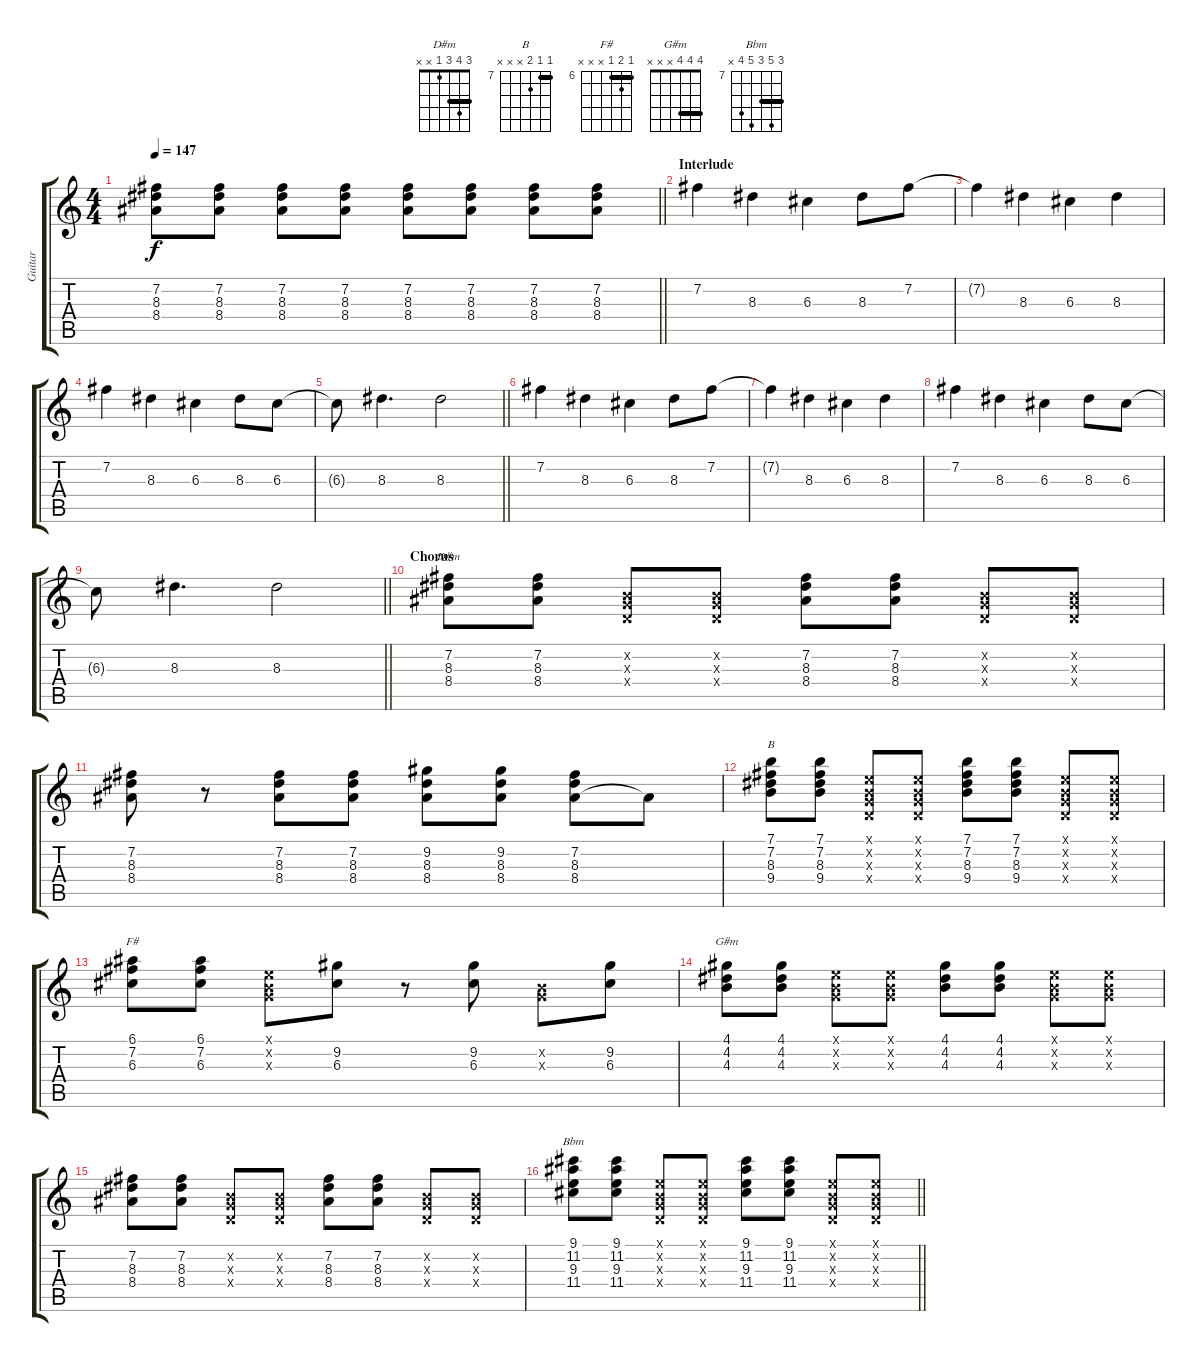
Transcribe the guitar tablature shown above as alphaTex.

\track ("Guitar" "Guitar") {instrument overdrivenguitar}
\staff {score tabs}
\tuning (E4 B3 G3 D3 A2 E2) {hide}
\chord ("D#m" 3 4 3 1 x x) {barre 3}
\chord ("B" 7 7 8 x x x) {firstfret 7 barre 7}
\chord ("F#" 6 7 6 x x x) {firstfret 6 barre 6}
\chord ("G#m" 4 4 4 x x x) {barre 4}
\chord ("Bbm" 9 11 9 11 10 x) {firstfret 7 barre 9}
\ts (4 4)
\tempo 147
\clef g2
\barLineRight lightlight
\ks c
(7.2 8.3 8.4).8{dy f} (7.2 8.3 8.4).8 (7.2 8.3 8.4).8 (7.2 8.3 8.4).8 (7.2 8.3 8.4).8 (7.2 8.3 8.4).8 (7.2 8.3 8.4).8 (7.2 8.3 8.4).8 |
\section ("" "Interlude")
7.2.4 8.3.4 6.3.4 8.3.8 7.2.8 |
7.2{t}.4 8.3.4 6.3.4 8.3.4 |
7.2.4 8.3.4 6.3.4 8.3.8 6.3.8 |
\barLineRight lightlight
6.3{t}.8 8.3.4{d} 8.3.2 |
7.2.4 8.3.4 6.3.4 8.3.8 7.2.8 |
7.2{t}.4 8.3.4 6.3.4 8.3.4 |
7.2.4 8.3.4 6.3.4 8.3.8 6.3.8 |
\barLineRight lightlight
6.3{t}.8 8.3.4{d} 8.3.2 |
\section ("" "Chorus")
(7.2 8.3 8.4).8{ch "D#m"} (7.2 8.3 8.4).8 (0.2{x} 0.3{x} 0.4{x}).8 (0.2{x} 0.3{x} 0.4{x}).8 (7.2 8.3 8.4).8 (7.2 8.3 8.4).8 (0.2{x} 0.3{x} 0.4{x}).8 (0.2{x} 0.3{x} 0.4{x}).8 |
(7.2 8.3 8.4).8 r.8 (7.2 8.3 8.4).8 (7.2 8.3 8.4).8 (9.2 8.3 8.4).8 (9.2 8.3 8.4).8 (7.2 8.3 8.4).8 8.4{t}.8 |
(7.1 7.2 8.3 9.4).8{ch "B"} (7.1 7.2 8.3 9.4).8 (0.1{x} 0.2{x} 0.3{x} 0.4{x}).8 (0.1{x} 0.2{x} 0.3{x} 0.4{x}).8 (7.1 7.2 8.3 9.4).8 (7.1 7.2 8.3 9.4).8 (0.1{x} 0.2{x} 0.3{x} 0.4{x}).8 (0.1{x} 0.2{x} 0.3{x} 0.4{x}).8 |
(6.1 7.2 6.3).8{ch "F#"} (6.1 7.2 6.3).8 (0.1{x} 0.2{x} 0.3{x}).8 (9.2 6.3).8 r.8 (9.2 6.3).8 (0.2{x} 0.3{x}).8 (9.2 6.3).8 |
(4.1 4.2 4.3).8{ch "G#m"} (4.1 4.2 4.3).8 (0.1{x} 0.2{x} 0.3{x}).8 (0.1{x} 0.2{x} 0.3{x}).8 (4.1 4.2 4.3).8 (4.1 4.2 4.3).8 (0.1{x} 0.2{x} 0.3{x}).8 (0.1{x} 0.2{x} 0.3{x}).8 |
(7.2 8.3 8.4).8 (7.2 8.3 8.4).8 (0.2{x} 0.3{x} 0.4{x}).8 (0.2{x} 0.3{x} 0.4{x}).8 (7.2 8.3 8.4).8 (7.2 8.3 8.4).8 (0.2{x} 0.3{x} 0.4{x}).8 (0.2{x} 0.3{x} 0.4{x}).8 |
\barLineRight lightlight
(9.1 11.2 9.3 11.4).8{ch "Bbm"} (9.1 11.2 9.3 11.4).8 (0.1{x} 0.2{x} 0.3{x} 0.4{x}).8 (0.1{x} 0.2{x} 0.3{x} 0.4{x}).8 (9.1 11.2 9.3 11.4).8 (9.1 11.2 9.3 11.4).8 (0.1{x} 0.2{x} 0.3{x} 0.4{x}).8 (0.1{x} 0.2{x} 0.3{x} 0.4{x}).8
